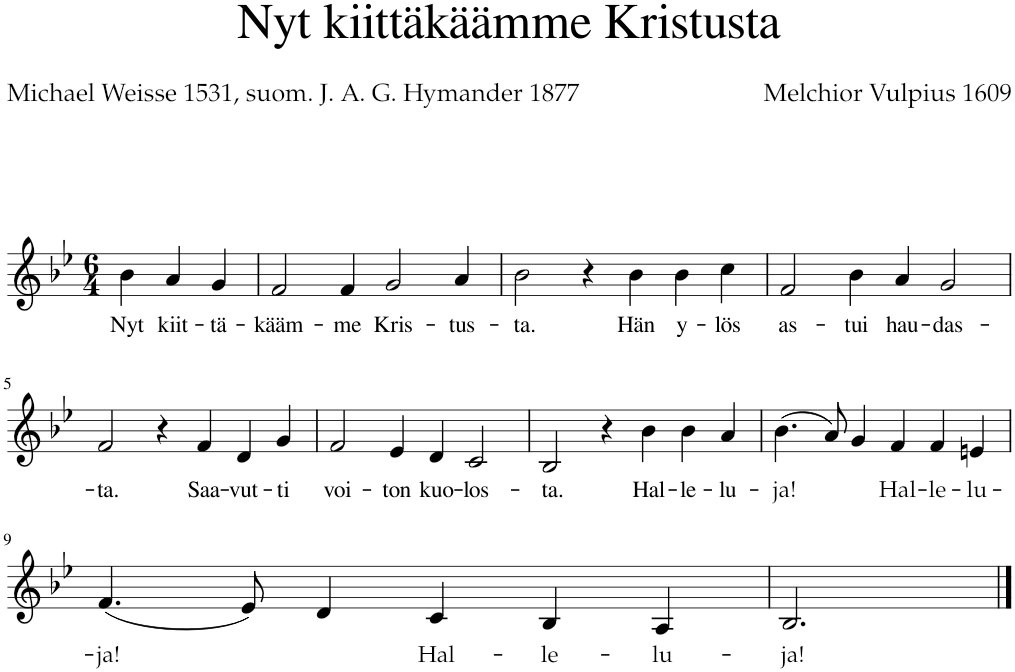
**kern	**text
*part1	*part1
*staff1	*staff1
*I"Staff	*
*clefG2	*
*k[b-e-]	*
*M6/4	*
=1	=1
!	!LO:LY:b
4b-\	Nyt
!	!LO:LY:b
4a/	kiit-
!	!LO:LY:b
4g/	-tä-
=2	=2
!	!LO:LY:b
2f/	-kääm-
!	!LO:LY:b
4f/	-me
!	!LO:LY:b
2g/	Kris-
!	!LO:LY:b
4a/	-tus-
=3	=3
!	!LO:LY:b
2b-\	-ta.
4r	.
!	!LO:LY:b
4b-\	Hän
!	!LO:LY:b
4b-\	y-
!	!LO:LY:b
4cc\	-lös
=4	=4
!	!LO:LY:b
2f/	as-
!	!LO:LY:b
4b-\	-tui
!	!LO:LY:b
4a/	hau-
!	!LO:LY:b
2g/	-das-
!!LO:LB:g=z
=5	=5
!	!LO:LY:b
2f/	-ta.
4r	.
!	!LO:LY:b
4f/	Saa-
!	!LO:LY:b
4d/	-vut-
!	!LO:LY:b
4g/	-ti
=6	=6
!	!LO:LY:b
2f/	voi-
!	!LO:LY:b
4e-/	-ton
!	!LO:LY:b
4d/	kuo-
!	!LO:LY:b
2c/	-los-
=7	=7
!	!LO:LY:b
2B-/	-ta.
4r	.
!	!LO:LY:b
4b-\	Hal-
!	!LO:LY:b
4b-\	-le-
!	!LO:LY:b
4a/	-lu-
=8	=8
!	!LO:LY:b
(4.b-\	-ja!
8a/)	.
4g/	.
!	!LO:LY:b
4f/	Hal-
!	!LO:LY:b
4f/	-le-
!	!LO:LY:b
4en/	-lu-
!!LO:LB:g=z
=9	=9
!	!LO:LY:b
(4.f/	-ja!
8e-/)	.
4d/	.
!	!LO:LY:b
4c/	Hal-
!	!LO:LY:b
4B-/	-le-
!	!LO:LY:b
4A/	-lu-
=10	=10
!	!LO:LY:b
2.B-/	-ja!
==	==
*-	*-
